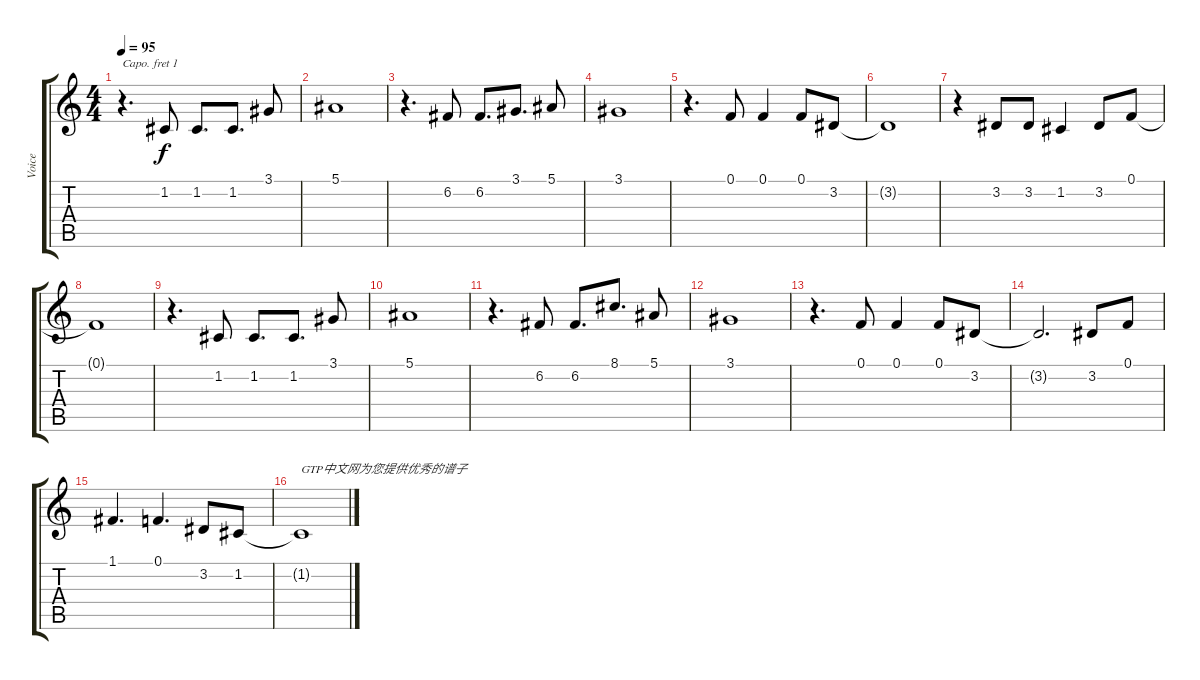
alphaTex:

\track ("Voice" "Voice") {instrument ocarina}
\staff {score tabs}
\capo 1
\tuning (E4 B3 G3 D3 A2 E2) {hide}
\ts (4 4)
\tempo 95
\clef g2
\ks c
r.4{d txt " " dy f} 1.2.8 1.2.8{d} 1.2.8{d} 3.1.8 |
5.1.1 |
r.4{d} 6.2.8 6.2.8{d} 3.1.8{d} 5.1.8 |
3.1.1 |
r.4{d} 0.1.8 0.1.4 0.1.8 3.2.8 |
3.2{t}.1 |
r.4 3.2.8 3.2.8 1.2.4 3.2.8 0.1.8 |
0.1{t}.1 |
r.4{d} 1.2.8 1.2.8{d} 1.2.8{d} 3.1.8 |
5.1.1 |
r.4{d} 6.2.8 6.2.8{d} 8.1.8{d} 5.1.8 |
3.1.1 |
r.4{d} 0.1.8 0.1.4 0.1.8 3.2.8 |
3.2{t}.2{d} 3.2.8 0.1.8 |
1.1.4{d} 0.1.4{d} 3.2.8 1.2.8 |
1.2{t}.1{txt "GTP中文网为您提供优秀的谱子"}
